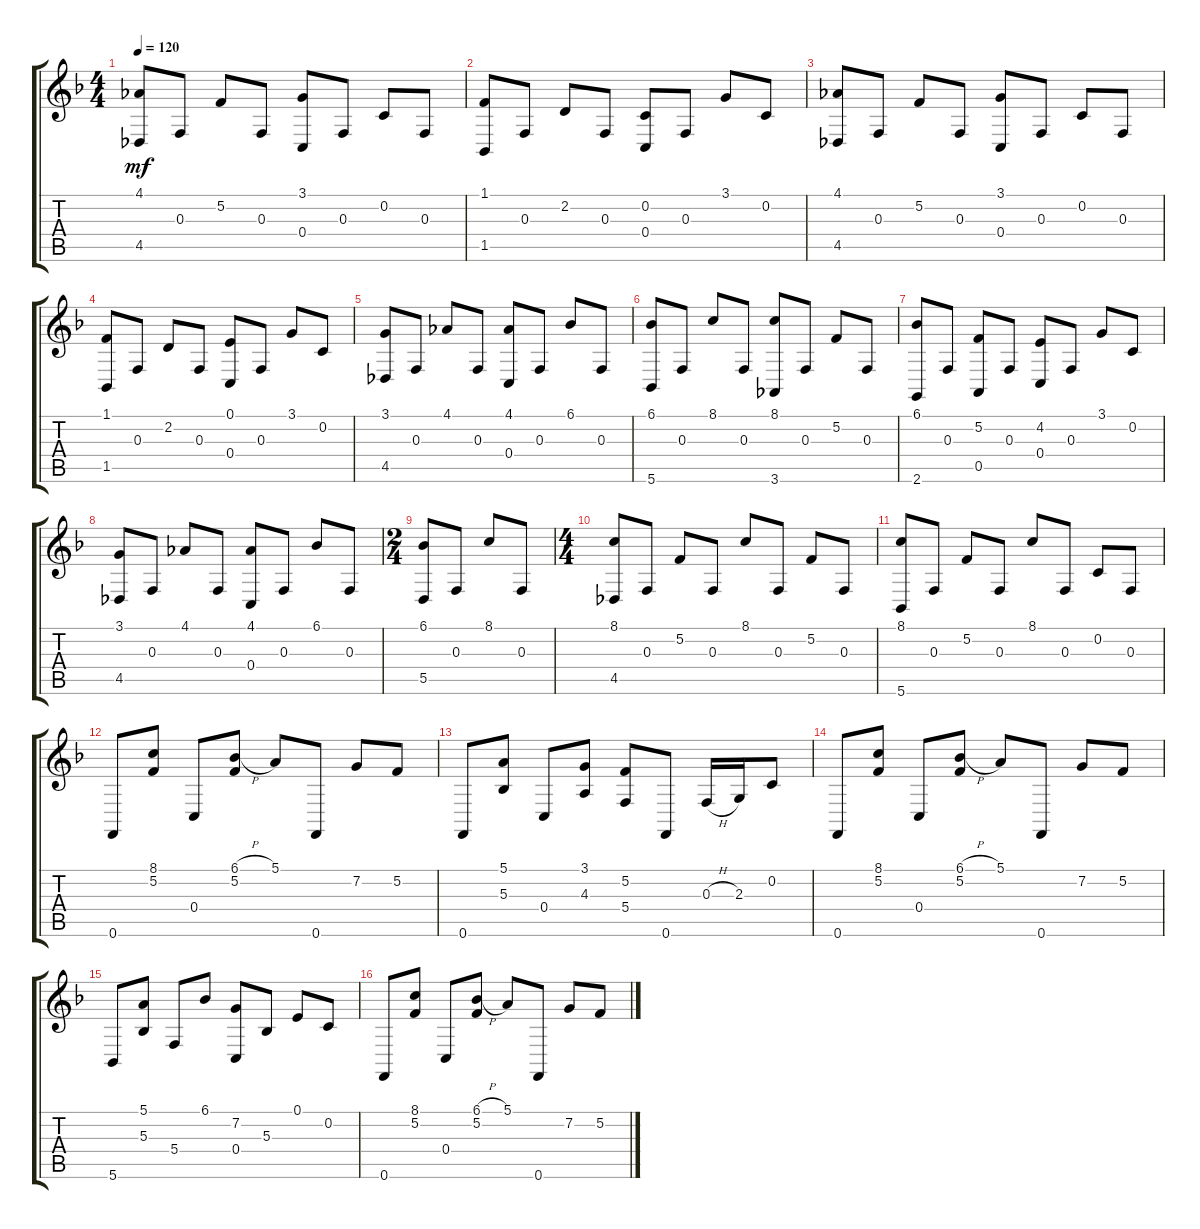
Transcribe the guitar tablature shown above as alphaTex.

\track "" {instrument acousticgrandpiano}
\staff {score tabs}
\tuning (E4 C4 F3 C3 A2 F2) {hide}
\ts (4 4)
\tempo 120
\clef g2
\ks f
(4.1 4.5).8{dy mf} 0.3.8 5.2.8 0.3.8 (3.1 0.4).8 0.3.8 0.2.8 0.3.8 |
(1.1 1.5).8 0.3.8 2.2.8 0.3.8 (0.2 0.4).8 0.3.8 3.1.8 0.2.8 |
(4.1 4.5).8 0.3.8 5.2.8 0.3.8 (3.1 0.4).8 0.3.8 0.2.8 0.3.8 |
(1.1 1.5).8 0.3.8 2.2.8 0.3.8 (0.1 0.4).8 0.3.8 3.1.8 0.2.8 |
(3.1 4.5).8 0.3.8 4.1.8 0.3.8 (4.1 0.4).8 0.3.8 6.1.8 0.3.8 |
(6.1 5.6).8 0.3.8 8.1.8 0.3.8 (8.1 3.6).8 0.3.8 5.2.8 0.3.8 |
(6.1 2.6).8 0.3.8 (5.2 0.5).8 0.3.8 (4.2 0.4).8 0.3.8 3.1.8 0.2.8 |
(3.1 4.5).8 0.3.8 4.1.8 0.3.8 (4.1 0.4).8 0.3.8 6.1.8 0.3.8 |
\ts (2 4)
(6.1 5.5).8 0.3.8 8.1.8 0.3.8 |
\ts (4 4)
(8.1 4.5).8 0.3.8 5.2.8 0.3.8 8.1.8 0.3.8 5.2.8 0.3.8 |
(8.1 5.6).8 0.3.8 5.2.8 0.3.8 8.1.8 0.3.8 0.2.8 0.3.8 |
0.6.8 (8.1 5.2).8 0.4.8 (6.1{h} 5.2).8 5.1.8 0.6.8 7.2.8 5.2.8 |
0.6.8 (5.1 5.3).8 0.4.8 (3.1 4.3).8 (5.2 5.4).8 0.6.8 0.3{h}.16 2.3.16 0.2.8 |
0.6.8 (8.1 5.2).8 0.4.8 (6.1{h} 5.2).8 5.1.8 0.6.8 7.2.8 5.2.8 |
5.6.8 (5.1 5.3).8 5.4.8 6.1.8 (7.2 0.4).8 5.3.8 0.1.8 0.2.8 |
0.6.8 (8.1 5.2).8 0.4.8 (6.1{h} 5.2).8 5.1.8 0.6.8 7.2.8 5.2.8
